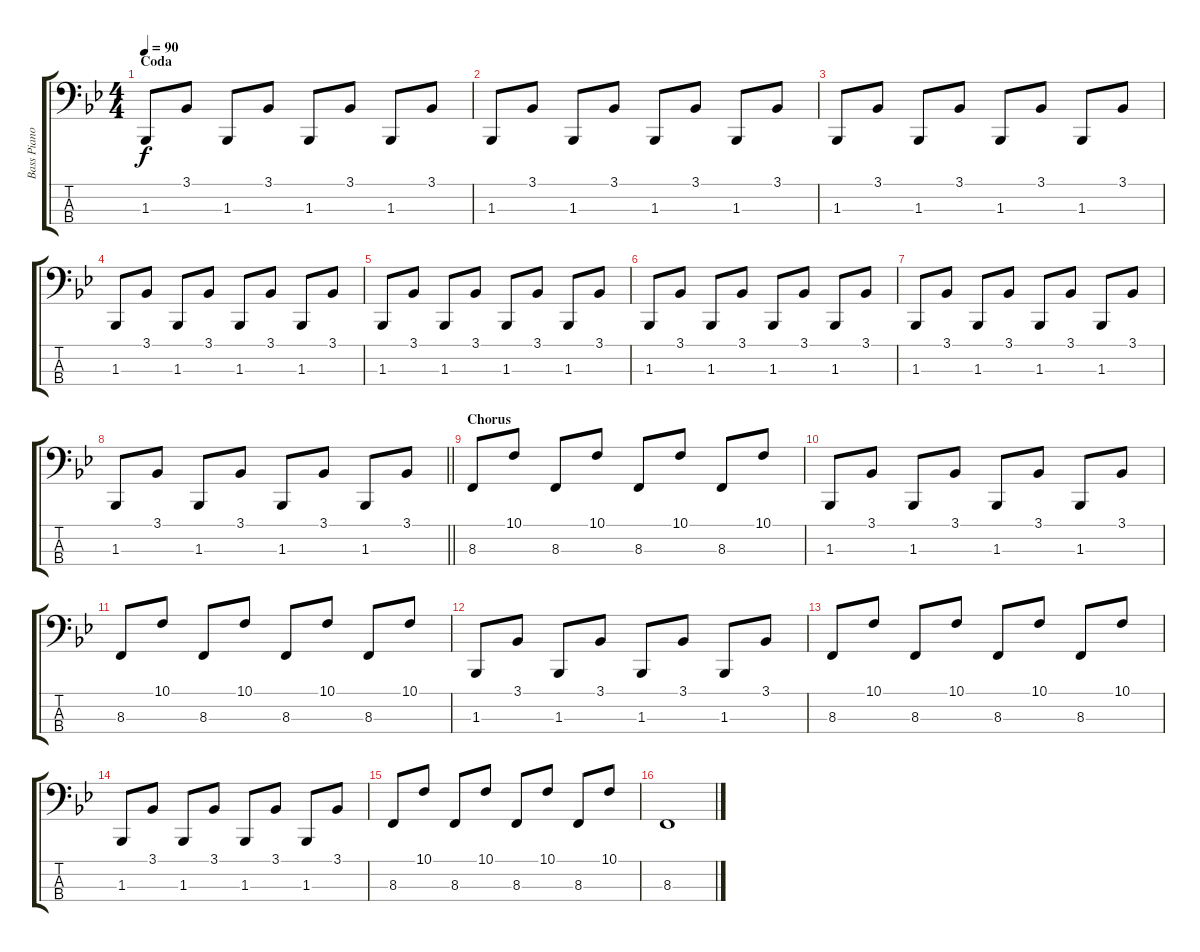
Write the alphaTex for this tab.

\track ("Bass Piano" "Bass Piano") {instrument brightacousticpiano}
\staff {score tabs}
\tuning (G2 D2 A1 E1) {hide}
\ts (4 4)
\section ("" "Coda")
\tempo 90
\clef f4
\ks bb
1.3.8{dy f} 3.1.8 1.3.8 3.1.8 1.3.8 3.1.8 1.3.8 3.1.8 |
1.3.8 3.1.8 1.3.8 3.1.8 1.3.8 3.1.8 1.3.8 3.1.8 |
1.3.8 3.1.8 1.3.8 3.1.8 1.3.8 3.1.8 1.3.8 3.1.8 |
1.3.8 3.1.8 1.3.8 3.1.8 1.3.8 3.1.8 1.3.8 3.1.8 |
1.3.8 3.1.8 1.3.8 3.1.8 1.3.8 3.1.8 1.3.8 3.1.8 |
1.3.8 3.1.8 1.3.8 3.1.8 1.3.8 3.1.8 1.3.8 3.1.8 |
1.3.8 3.1.8 1.3.8 3.1.8 1.3.8 3.1.8 1.3.8 3.1.8 |
\barLineRight lightlight
1.3.8 3.1.8 1.3.8 3.1.8 1.3.8 3.1.8 1.3.8 3.1.8 |
\section ("" "Chorus")
8.3.8 10.1.8 8.3.8 10.1.8 8.3.8 10.1.8 8.3.8 10.1.8 |
1.3.8 3.1.8 1.3.8 3.1.8 1.3.8 3.1.8 1.3.8 3.1.8 |
8.3.8 10.1.8 8.3.8 10.1.8 8.3.8 10.1.8 8.3.8 10.1.8 |
1.3.8 3.1.8 1.3.8 3.1.8 1.3.8 3.1.8 1.3.8 3.1.8 |
8.3.8 10.1.8 8.3.8 10.1.8 8.3.8 10.1.8 8.3.8 10.1.8 |
1.3.8 3.1.8 1.3.8 3.1.8 1.3.8 3.1.8 1.3.8 3.1.8 |
8.3.8 10.1.8 8.3.8 10.1.8 8.3.8 10.1.8 8.3.8 10.1.8 |
8.3.1
